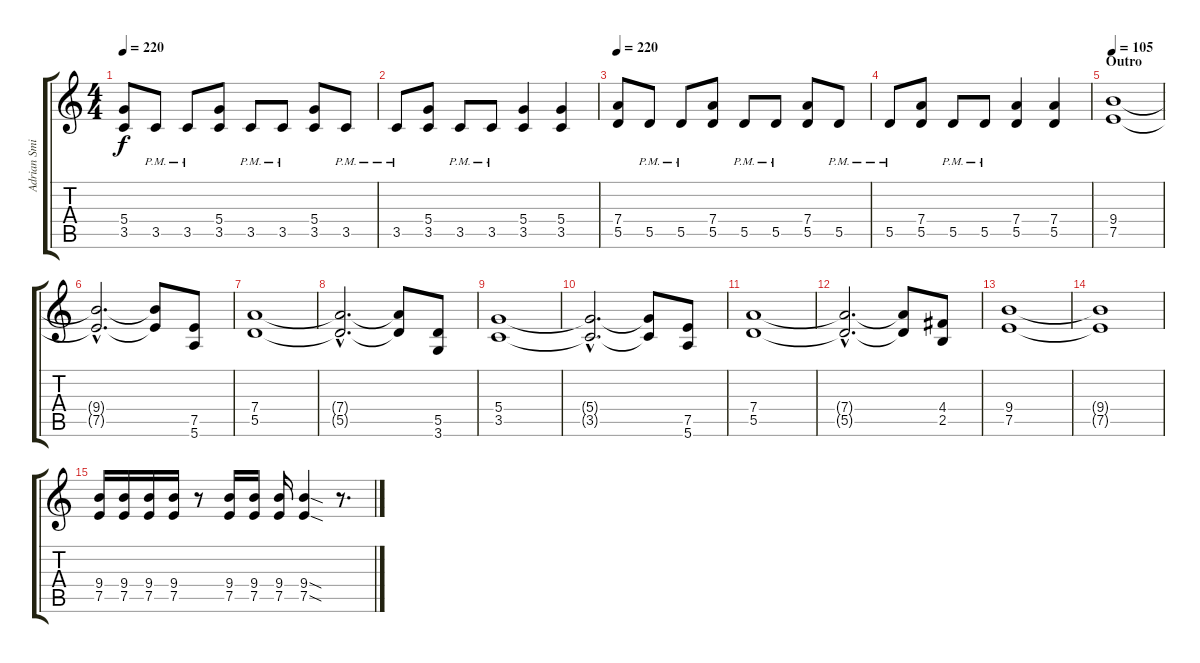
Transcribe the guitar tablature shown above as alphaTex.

\track ("Adrian Smith (Guitar-2)" "Adrian Smi") {instrument overdrivenguitar}
\staff {score tabs}
\tuning (E4 B3 G3 D3 A2 E2) {hide}
\ts (4 4)
\tempo 220
\clef g2
\ks c
(5.4 3.5).8{dy f} 3.5{pm}.8 3.5{pm}.8 (5.4 3.5).8 3.5{pm}.8 3.5{pm}.8 (5.4 3.5).8 3.5{pm}.8 |
3.5{pm}.8 (5.4 3.5).8 3.5{pm}.8 3.5{pm}.8 (5.4 3.5).4 (5.4 3.5).4 |
\tempo 220
(7.4 5.5).8 5.5{pm}.8 5.5{pm}.8 (7.4 5.5).8 5.5{pm}.8 5.5{pm}.8 (7.4 5.5).8 5.5{pm}.8 |
5.5{pm}.8 (7.4 5.5).8 5.5{pm}.8 5.5{pm}.8 (7.4 5.5).4 (7.4 5.5).4 |
\section ("" "Outro")
\tempo 105
(9.4 7.5).1 |
(9.4{hac t} 7.5{hac t}).2{d} (9.4{t} 7.5{t}).8 (7.5 5.6).8 |
(7.4 5.5).1 |
(7.4{hac t} 5.5{hac t}).2{d} (7.4{t} 5.5{t}).8 (5.5 3.6).8 |
(5.4 3.5).1 |
(5.4{hac t} 3.5{hac t}).2{d} (5.4{t} 3.5{t}).8 (7.5 5.6).8 |
(7.4 5.5).1 |
(7.4{hac t} 5.5{hac t}).2{d} (7.4{t} 5.5{t}).8 (4.4 2.5).8 |
(9.4 7.5).1 |
(9.4{t} 7.5{t}).1 |
(9.4 7.5).16 (9.4 7.5).16 (9.4 7.5).16 (9.4 7.5).16 r.8 (9.4 7.5).16 (9.4 7.5).16 (9.4 7.5).16 (9.4{sod} 7.5{sod}).4 r.8{d}
